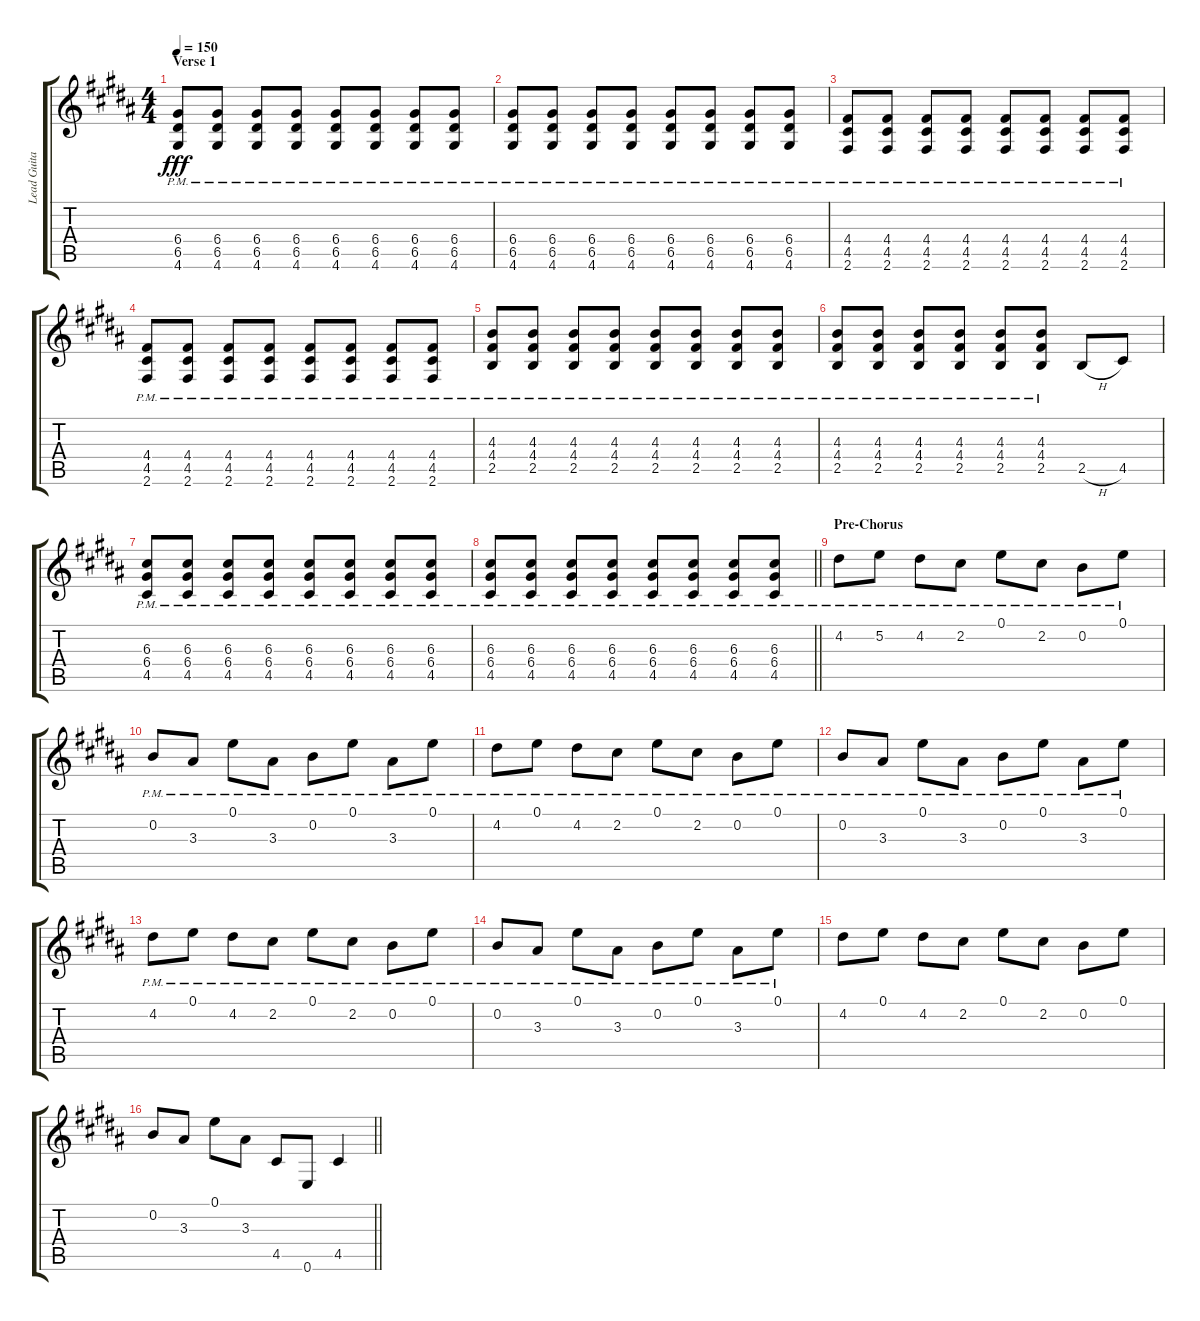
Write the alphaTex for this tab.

\track ("Lead Guitar" "Lead Guita") {instrument overdrivenguitar}
\staff {score tabs}
\tuning (E4 B3 G3 D3 A2 E2) {hide}
\ts (4 4)
\section ("" "Verse 1")
\tempo 150
\clef g2
\ks b
(6.4{pm} 6.5{pm} 4.6{pm}).8{dy fff} (6.4{pm} 6.5{pm} 4.6{pm}).8 (6.4{pm} 6.5{pm} 4.6{pm}).8 (6.4{pm} 6.5{pm} 4.6{pm}).8 (6.4{pm} 6.5{pm} 4.6{pm}).8 (6.4{pm} 6.5{pm} 4.6{pm}).8 (6.4{pm} 6.5{pm} 4.6{pm}).8 (6.4{pm} 6.5{pm} 4.6{pm}).8 |
(6.4{pm} 6.5{pm} 4.6{pm}).8 (6.4{pm} 6.5{pm} 4.6{pm}).8 (6.4{pm} 6.5{pm} 4.6{pm}).8 (6.4{pm} 6.5{pm} 4.6{pm}).8 (6.4{pm} 6.5{pm} 4.6{pm}).8 (6.4{pm} 6.5{pm} 4.6{pm}).8 (6.4{pm} 6.5{pm} 4.6{pm}).8 (6.4{pm} 6.5{pm} 4.6{pm}).8 |
(4.4{pm} 4.5{pm} 2.6{pm}).8 (4.4{pm} 4.5{pm} 2.6{pm}).8 (4.4{pm} 4.5{pm} 2.6{pm}).8 (4.4{pm} 4.5{pm} 2.6{pm}).8 (4.4{pm} 4.5{pm} 2.6{pm}).8 (4.4{pm} 4.5{pm} 2.6{pm}).8 (4.4{pm} 4.5{pm} 2.6{pm}).8 (4.4{pm} 4.5{pm} 2.6{pm}).8 |
(4.4{pm} 4.5{pm} 2.6{pm}).8 (4.4{pm} 4.5{pm} 2.6{pm}).8 (4.4{pm} 4.5{pm} 2.6{pm}).8 (4.4{pm} 4.5{pm} 2.6{pm}).8 (4.4{pm} 4.5{pm} 2.6{pm}).8 (4.4{pm} 4.5{pm} 2.6{pm}).8 (4.4{pm} 4.5{pm} 2.6{pm}).8 (4.4{pm} 4.5{pm} 2.6{pm}).8 |
(4.3{pm} 4.4{pm} 2.5{pm}).8 (4.3{pm} 4.4{pm} 2.5{pm}).8 (4.3{pm} 4.4{pm} 2.5{pm}).8 (4.3{pm} 4.4{pm} 2.5{pm}).8 (4.3{pm} 4.4{pm} 2.5{pm}).8 (4.3{pm} 4.4{pm} 2.5{pm}).8 (4.3{pm} 4.4{pm} 2.5{pm}).8 (4.3{pm} 4.4{pm} 2.5{pm}).8 |
(4.3{pm} 4.4{pm} 2.5{pm}).8 (4.3{pm} 4.4{pm} 2.5{pm}).8 (4.3{pm} 4.4{pm} 2.5{pm}).8 (4.3{pm} 4.4{pm} 2.5{pm}).8 (4.3{pm} 4.4{pm} 2.5{pm}).8 (4.3{pm} 4.4{pm} 2.5{pm}).8 2.5{h}.8 4.5.8 |
(6.3{pm} 6.4{pm} 4.5{pm}).8 (6.3{pm} 6.4{pm} 4.5{pm}).8 (6.3{pm} 6.4{pm} 4.5{pm}).8 (6.3{pm} 6.4{pm} 4.5{pm}).8 (6.3{pm} 6.4{pm} 4.5{pm}).8 (6.3{pm} 6.4{pm} 4.5{pm}).8 (6.3{pm} 6.4{pm} 4.5{pm}).8 (6.3{pm} 6.4{pm} 4.5{pm}).8 |
\barLineRight lightlight
(6.3{pm} 6.4{pm} 4.5{pm}).8 (6.3{pm} 6.4{pm} 4.5{pm}).8 (6.3{pm} 6.4{pm} 4.5{pm}).8 (6.3{pm} 6.4{pm} 4.5{pm}).8 (6.3{pm} 6.4{pm} 4.5{pm}).8 (6.3{pm} 6.4{pm} 4.5{pm}).8 (6.3{pm} 6.4{pm} 4.5{pm}).8 (6.3{pm} 6.4{pm} 4.5{pm}).8 |
\section ("" "Pre-Chorus")
4.2{pm}.8 5.2{pm}.8 4.2{pm}.8 2.2{pm}.8 0.1{pm}.8 2.2{pm}.8 0.2{pm}.8 0.1{pm}.8 |
0.2{pm}.8 3.3{pm}.8 0.1{pm}.8 3.3{pm}.8 0.2{pm}.8 0.1{pm}.8 3.3{pm}.8 0.1{pm}.8 |
4.2{pm}.8 0.1{pm}.8 4.2{pm}.8 2.2{pm}.8 0.1{pm}.8 2.2{pm}.8 0.2{pm}.8 0.1{pm}.8 |
0.2{pm}.8 3.3{pm}.8 0.1{pm}.8 3.3{pm}.8 0.2{pm}.8 0.1{pm}.8 3.3{pm}.8 0.1{pm}.8 |
4.2{pm}.8 0.1{pm}.8 4.2{pm}.8 2.2{pm}.8 0.1{pm}.8 2.2{pm}.8 0.2{pm}.8 0.1{pm}.8 |
0.2{pm}.8 3.3{pm}.8 0.1{pm}.8 3.3{pm}.8 0.2{pm}.8 0.1{pm}.8 3.3{pm}.8 0.1{pm}.8 |
4.2.8 0.1.8 4.2.8 2.2.8 0.1.8 2.2.8 0.2.8 0.1.8 |
\barLineRight lightlight
0.2.8 3.3.8 0.1.8 3.3.8 4.5.8 0.6.8 4.5.4
